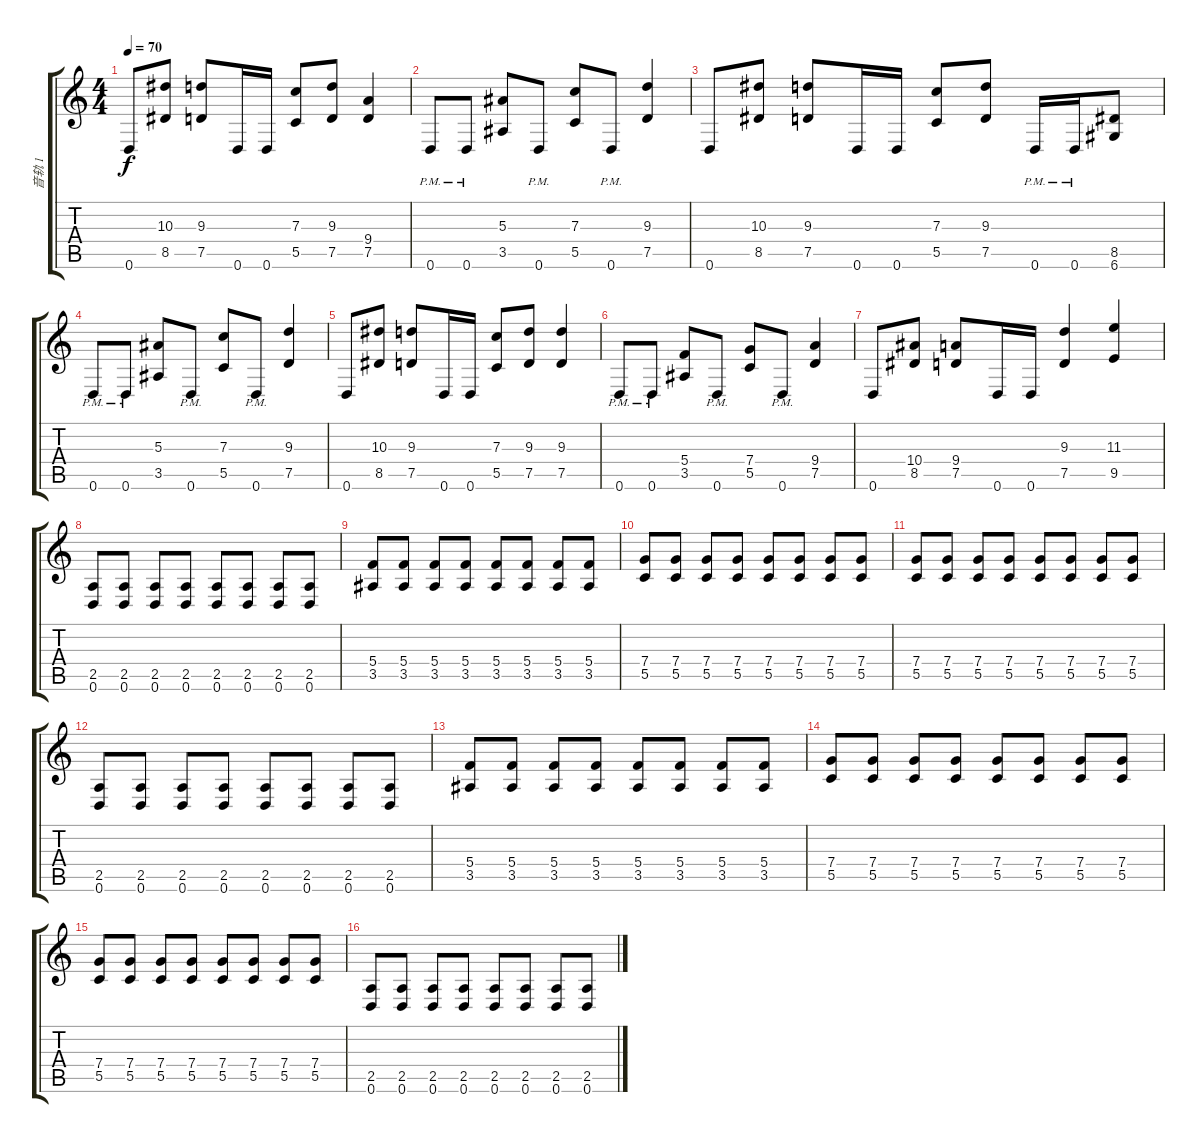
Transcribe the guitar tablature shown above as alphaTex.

\track ("音轨 1" "音轨 1") {instrument distortionguitar}
\staff {score tabs}
\tuning (D4 A3 F3 C3 G2 D2) {hide}
\ts (4 4)
\tempo 70
\clef g2
\ks c
0.6.8{dy f} (10.3 8.5).8 (9.3 7.5).8 0.6.16 0.6.16 (7.3 5.5).8 (9.3 7.5).8 (9.4 7.5).4 |
0.6{pm}.8 0.6{pm}.8 (5.3 3.5).8 0.6{pm}.8 (7.3 5.5).8 0.6{pm}.8 (9.3 7.5).4 |
0.6.8 (10.3 8.5).8 (9.3 7.5).8 0.6.16 0.6.16 (7.3 5.5).8 (9.3 7.5).8 0.6{pm}.16 0.6{pm}.16 (8.5 6.6).8 |
0.6{pm}.8 0.6{pm}.8 (5.3 3.5).8 0.6{pm}.8 (7.3 5.5).8 0.6{pm}.8 (9.3 7.5).4 |
0.6.8 (10.3 8.5).8 (9.3 7.5).8 0.6.16 0.6.16 (7.3 5.5).8 (9.3 7.5).8 (9.3 7.5).4 |
0.6{pm}.8 0.6{pm}.8 (5.4 3.5).8 0.6{pm}.8 (7.4 5.5).8 0.6{pm}.8 (9.4 7.5).4 |
0.6.8 (10.4 8.5).8 (9.4 7.5).8 0.6.16 0.6.16 (9.3 7.5).4 (11.3 9.5).4 |
(2.5 0.6).8 (2.5 0.6).8 (2.5 0.6).8 (2.5 0.6).8 (2.5 0.6).8 (2.5 0.6).8 (2.5 0.6).8 (2.5 0.6).8 |
(5.4 3.5).8 (5.4 3.5).8 (5.4 3.5).8 (5.4 3.5).8 (5.4 3.5).8 (5.4 3.5).8 (5.4 3.5).8 (5.4 3.5).8 |
(7.4 5.5).8 (7.4 5.5).8 (7.4 5.5).8 (7.4 5.5).8 (7.4 5.5).8 (7.4 5.5).8 (7.4 5.5).8 (7.4 5.5).8 |
(7.4 5.5).8 (7.4 5.5).8 (7.4 5.5).8 (7.4 5.5).8 (7.4 5.5).8 (7.4 5.5).8 (7.4 5.5).8 (7.4 5.5).8 |
(2.5 0.6).8 (2.5 0.6).8 (2.5 0.6).8 (2.5 0.6).8 (2.5 0.6).8 (2.5 0.6).8 (2.5 0.6).8 (2.5 0.6).8 |
(5.4 3.5).8 (5.4 3.5).8 (5.4 3.5).8 (5.4 3.5).8 (5.4 3.5).8 (5.4 3.5).8 (5.4 3.5).8 (5.4 3.5).8 |
(7.4 5.5).8 (7.4 5.5).8 (7.4 5.5).8 (7.4 5.5).8 (7.4 5.5).8 (7.4 5.5).8 (7.4 5.5).8 (7.4 5.5).8 |
(7.4 5.5).8 (7.4 5.5).8 (7.4 5.5).8 (7.4 5.5).8 (7.4 5.5).8 (7.4 5.5).8 (7.4 5.5).8 (7.4 5.5).8 |
(2.5 0.6).8 (2.5 0.6).8 (2.5 0.6).8 (2.5 0.6).8 (2.5 0.6).8 (2.5 0.6).8 (2.5 0.6).8 (2.5 0.6).8
